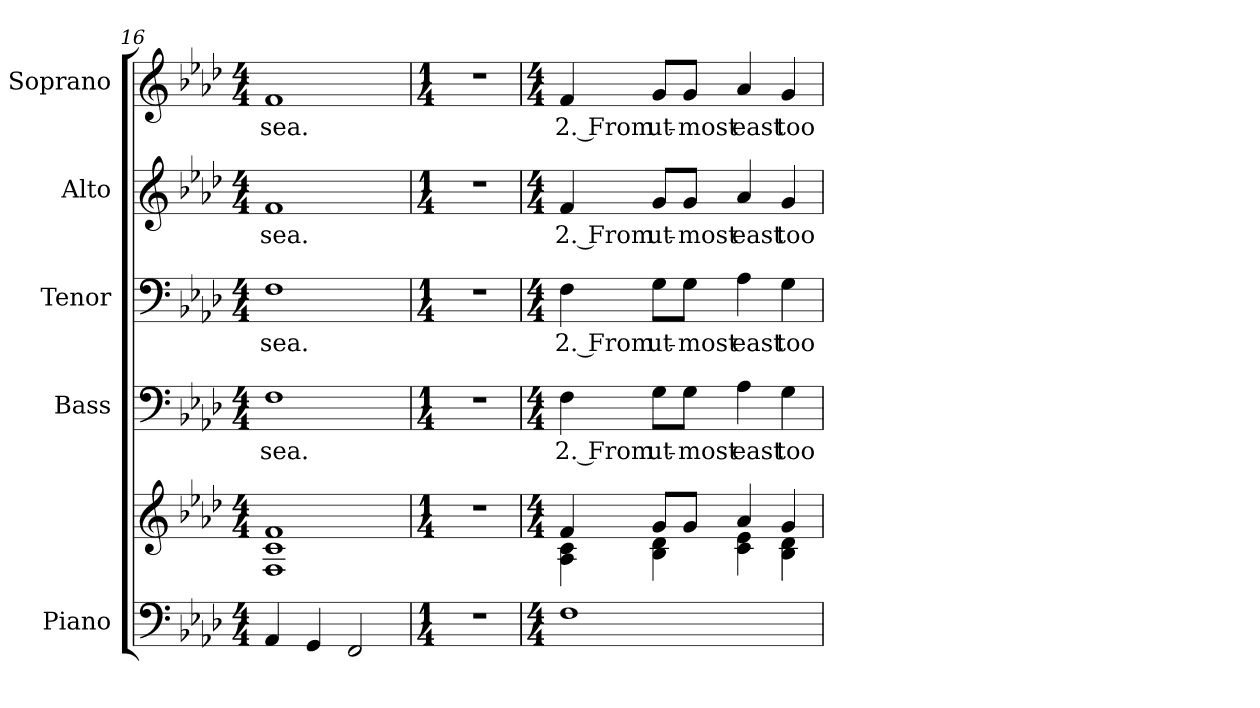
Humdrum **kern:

**kern	**kern	**kern	**text	**kern	**text	**kern	**text	**kern	**text
*part5	*part5	*part4	*part4	*part3	*part3	*part2	*part2	*part1	*part1
*staff6	*staff5	*staff4	*staff4	*staff3	*staff3	*staff2	*staff2	*staff1	*staff1
*I"Piano	*	*I"Bass	*	*I"Tenor	*	*I"Alto	*	*I"Soprano	*
*I'Pno.	*	*I'B.	*	*I'T.	*	*I'A.	*	*I'S.	*
*clefF4	*clefG2	*clefF4	*	*clefF4	*	*clefG2	*	*clefG2	*
*k[b-e-a-d-]	*k[b-e-a-d-]	*k[b-e-a-d-]	*	*k[b-e-a-d-]	*	*k[b-e-a-d-]	*	*k[b-e-a-d-]	*
*A-:	*A-:	*A-:	*	*A-:	*	*A-:	*	*A-:	*
*M4/4	*M4/4	*M4/4	*	*M4/4	*	*M4/4	*	*M4/4	*
=16	=16	=16	=16	=16	=16	=16	=16	=16	=16
*	*^	*	*	*	*	*	*	*	*
!	!	!	!	!LO:LY:b:color=#000000	!	!	!	!	!	!
!	!	!	!	!	!	!LO:LY:b:color=#000000	!	!	!	!
!	!	!	!	!	!	!	!	!LO:LY:b:color=#000000	!	!
!	!	!	!	!	!	!	!	!	!	!LO:LY:b:color=#000000
4AA-i/	1fi	1Fi 1ci	1Fi	sea.	1Fi	sea.	1fi	sea.	1fi	sea.
4GGi/	.	.	.	.	.	.	.	.	.	.
2FFi/	.	.	.	.	.	.	.	.	.	.
*	*v	*v	*	*	*	*	*	*	*	*
!!LO:PB:g=z
=17	=17	=17	=17	=17	=17	=17	=17	=17	=17
*M1/4	*M1/4	*M1/4	*	*M1/4	*	*M1/4	*	*M1/4	*
!LO:N:vis=1	!LO:N:vis=1	!LO:N:vis=1	!	!LO:N:vis=1	!	!LO:N:vis=1	!	!LO:N:vis=1	!
4r	4r	4r	.	4r	.	4r	.	4r	.
=18	=18	=18	=18	=18	=18	=18	=18	=18	=18
*M4/4	*M4/4	*M4/4	*	*M4/4	*	*M4/4	*	*M4/4	*
*	*^	*	*	*	*	*	*	*	*
!	!	!	!	!LO:LY:b:color=#000000	!	!	!	!	!	!
!	!	!	!	!	!	!LO:LY:b:color=#000000	!	!	!	!
!	!	!	!	!	!	!	!	!LO:LY:b:color=#000000	!	!
!	!	!	!	!	!	!	!	!	!	!LO:LY:b:color=#000000
1Fi	4fi/	4A-i\ 4ci	4Fi\	2. From	4Fi\	2. From	4fi/	2. From	4fi/	2. From
!	!	!	!	!LO:LY:b:color=#000000	!	!	!	!	!	!
!	!	!	!	!	!	!LO:LY:b:color=#000000	!	!	!	!
!	!	!	!	!	!	!	!	!LO:LY:b:color=#000000	!	!
!	!	!	!	!	!	!	!	!	!	!LO:LY:b:color=#000000
.	8gi/L	4B-i\ 4d-i	8Gi\L	ut-	8Gi\L	ut-	8gi/L	ut-	8gi/L	ut-
!	!	!	!	!LO:LY:b:color=#000000	!	!	!	!	!	!
!	!	!	!	!	!	!LO:LY:b:color=#000000	!	!	!	!
!	!	!	!	!	!	!	!	!LO:LY:b:color=#000000	!	!
!	!	!	!	!	!	!	!	!	!	!LO:LY:b:color=#000000
.	8gi/J	.	8Gi\J	-most	8Gi\J	-most	8gi/J	-most	8gi/J	-most
!	!	!	!	!LO:LY:b:color=#000000	!	!	!	!	!	!
!	!	!	!	!	!	!LO:LY:b:color=#000000	!	!	!	!
!	!	!	!	!	!	!	!	!LO:LY:b:color=#000000	!	!
!	!	!	!	!	!	!	!	!	!	!LO:LY:b:color=#000000
.	4a-i/	4ci\ 4e-i	4A-i\	east	4A-i\	east	4a-i/	east	4a-i/	east
!	!	!	!	!LO:LY:b:color=#000000	!	!	!	!	!	!
!	!	!	!	!	!	!LO:LY:b:color=#000000	!	!	!	!
!	!	!	!	!	!	!	!	!LO:LY:b:color=#000000	!	!
!	!	!	!	!	!	!	!	!	!	!LO:LY:b:color=#000000
.	4gi/	4B-i\ 4d-i	4Gi\	too	4Gi\	too	4gi/	too	4gi/	too
*	*v	*v	*	*	*	*	*	*	*	*
=	=	=	=	=	=	=	=	=	=
*-	*-	*-	*-	*-	*-	*-	*-	*-	*-
